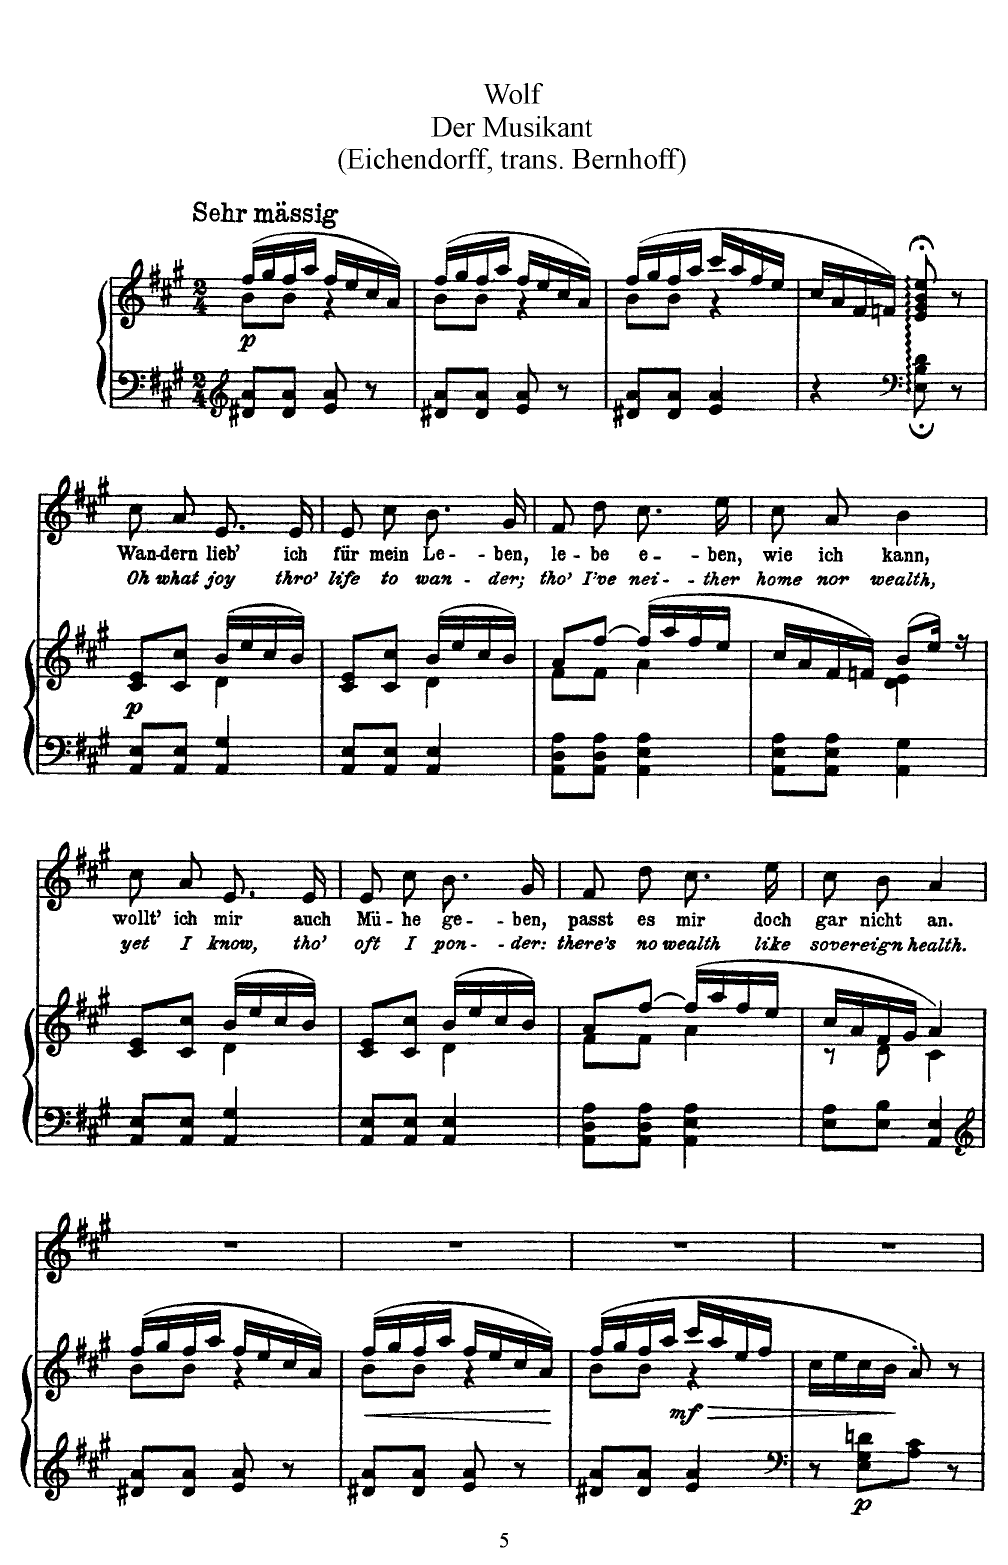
**kern	**kern	**dynam	**kern	**text	**text
*part2	*part2	*part2	*part1	*part1	*part1
*staff3	*staff2	*staff2/3	*staff1	*staff1	*staff1
*I"Piano	*	*	*I"Voice	*	*
*I'Pno	*	*	*	*	*
*clefG2	*clefG2	*	*clefG2	*	*
*k[f#c#g#]	*k[f#c#g#]	*	*k[f#c#g#]	*	*
*M2/4	*M2/4	*	*M2/4	*	*
=1	=1	=1	=1	=1	=1
*	*^	*	*	*	*
!	!	!	!	!LO:TX:a:B:t=Sehr mässig	!	!
!	!	!	!LO:DY:b	!	!	!
8d#X/ 8a/L	(16ff#/LL	8b\L	p	2r	.	.
.	16gg#/	.	.	.	.	.
8d#/ 8a/J	16ff#/	8b\J	.	.	.	.
.	16aa/JJ	.	.	.	.	.
8e/ 8a/	16ff#/LL	4r	.	.	.	.
.	16ee/	.	.	.	.	.
8r	16cc#/	.	.	.	.	.
.	16a/JJ)	.	.	.	.	.
=2	=2	=2	=2	=2	=2	=2
8d#X/ 8a/L	(16ff#/LL	8b\L	.	2r	.	.
.	16gg#/	.	.	.	.	.
8d#/ 8a/J	16ff#/	8b\J	.	.	.	.
.	16aa/JJ	.	.	.	.	.
8e/ 8a/	16ff#/LL	4r	.	.	.	.
.	16ee/	.	.	.	.	.
8r	16cc#/	.	.	.	.	.
.	16a/JJ)	.	.	.	.	.
=3	=3	=3	=3	=3	=3	=3
8d#X/ 8a/L	(16ff#/LL	8b\L	.	2r	.	.
.	16gg#/	.	.	.	.	.
8d#/ 8a/J	16ff#/	8b\J	.	.	.	.
.	16aa/JJ	.	.	.	.	.
4e/ 4a/	16ccc#/LL	4r	.	.	.	.
.	16aa/	.	.	.	.	.
.	16ff#/	.	.	.	.	.
.	16ee/JJ	.	.	.	.	.
*	*v	*v	*	*	*	*
=4	=4	=4	=4	=4	=4
4r	16cc#/LL	.	2r	.	.
.	16a/	.	.	.	.
.	16f#/	.	.	.	.
.	16fn/JJ)	.	.	.	.
*clefF4	*	*	*	*	*
8E\;< 8B\;< 8d\;<	8e/;< 8g#/;< 8b/;< 8ee/;<	.	.	.	.
8r	8r	.	.	.	.
=5	=5	=5	=5	=5	=5
*	*	*	*k[f#c#g#]	*	*
*	*^	*	*	*	*
!	!	!	!	!LO:TX:a:t=Voice	!	!
!	!	!	!LO:DY:b	!	!	!
8AA/ 8E/L	8c#/ 8e/L	4ryy	p	8cc#\L	Wand-	Oh
8AA/ 8E/J	8c#/ 8cc#/J	.	.	8a\J	-dern	what
4AA/ 4G#/	(16b/LL	4d\	.	8.e/L	lieb’	joy
.	16ee/	.	.	.	.	.
.	16cc#/	.	.	.	.	.
.	16b/JJ)	.	.	16e/Jk	ich	thro’
=6	=6	=6	=6	=6	=6	=6
8AA/ 8E/L	8c#/ 8e/L	4ryy	.	8e/L	für	life
8AA/ 8E/J	8c#/ 8cc#/J	.	.	8cc#/J	mein	to
4AA/ 4E/	(16b/LL	4d\	.	8.b/L	Le-	wan-
.	16ee/	.	.	.	.	.
.	16cc#/	.	.	.	.	.
.	16b/JJ)	.	.	16g#/Jk	-ben,	-der;
=7	=7	=7	=7	=7	=7	=7
8AA\ 8D\ 8A\L	8a/L	8f#\L	.	8f#/L	le-	tho’
8AA\ 8D\ 8A\J	[8ff#/J	8f#\J	.	8dd/J	-be	I’ve
4AA\ 4E\ 4A\	(16ff#/LL]	4a\	.	8.cc#\L	e-	nei-
.	16aa/	.	.	.	.	.
.	16ff#/	.	.	.	.	.
.	16ee/JJ	.	.	16ee\Jk	-ben,	-ther
=8	=8	=8	=8	=8	=8	=8
8AA\ 8E\ 8A\L	16cc#/LL	4ryy	.	8cc#\L	wie	home
.	16a/	.	.	.	.	.
8AA\ 8E\ 8A\J	16f#/	.	.	8a\J	ich	nor
.	16fn/JJ)	.	.	.	.	.
4AA\ 4G#\	(8b/L	4d\ 4e\	.	4b\	kann,	wealth,
.	16ee/Jk)	.	.	.	.	.
.	16r	.	.	.	.	.
=9	=9	=9	=9	=9	=9	=9
8AA/ 8E/L	8c#/ 8e/L	4ryy	.	8cc#\L	wollt'	yet
8AA/ 8E/J	8c#/ 8cc#/J	.	.	8a\J	ich	I
4AA/ 4G#/	(16b/LL	4d\	.	8.e/L	mir	know,
.	16ee/	.	.	.	.	.
.	16cc#/	.	.	.	.	.
.	16b/JJ)	.	.	16e/Jk	auch	tho’
=10	=10	=10	=10	=10	=10	=10
8AA/ 8E/L	8c#/ 8e/L	4ryy	.	8e/L	Mü-	oft
8AA/ 8E/J	8c#/ 8cc#/J	.	.	8cc#/J	-he	I
4AA/ 4E/	(16b/LL	4d\	.	8.b/L	ge-	pon-
.	16ee/	.	.	.	.	.
.	16cc#/	.	.	.	.	.
.	16b/JJ)	.	.	16g#/Jk	-ben,	-der:
=11	=11	=11	=11	=11	=11	=11
8AA\ 8D\ 8A\L	8a/L	8f#\L	.	8f#/L	passt	there’s
8AA\ 8D\ 8A\J	[8ff#/J	8f#\J	.	8dd/J	es	no
4AA\ 4E\ 4A\	(16ff#/LL]	4a\	.	8.cc#\L	mir	wealth
.	16aa/	.	.	.	.	.
.	16ff#/	.	.	.	.	.
.	16ee/JJ	.	.	16ee\Jk	doch	like
=12	=12	=12	=12	=12	=12	=12
8E\ 8A\L	16cc#/LL	8r	.	8cc#\L	gar	sove-
.	16a/	.	.	.	.	.
8E\ 8B\J	16f#/	8d\	.	8b\J	nicht	-reign
.	16g#/JJ	.	.	.	.	.
4AA/ 4E/	4a/)	4c#\	.	4a/	an.	health.
=13	=13	=13	=13	=13	=13	=13
*clefG2	*	*	*	*	*	*
*	*	*	*	*^	*	*
8d#X/ 8a/L	(16ff#/LL	8b\L	.	2r	4b	.	.
.	16gg#/	.	.	.	.	.	.
8d#/ 8a/J	16ff#/	8b\J	.	.	.	.	.
.	16aa/JJ	.	.	.	.	.	.
8e/ 8a/	16ff#/LL	4r	.	.	4ryy	.	.
.	16ee/	.	.	.	.	.	.
8r	16cc#/	.	.	.	.	.	.
.	16a/JJ)	.	.	.	.	.	.
*	*	*	*	*v	*v	*	*
=14	=14	=14	=14	=14	=14	=14
!	!	!	!LO:HP:b	!	!	!
8d#X/ 8a/L	(16ff#/LL	8b\L	<	2r	.	.
.	16gg#/	.	.	.	.	.
8d#/ 8a/J	16ff#/	8b\J	.	.	.	.
.	16aa/JJ	.	.	.	.	.
8e/ 8a/	16ff#/LL	4r	.	.	.	.
.	16ee/	.	.	.	.	.
8r	16cc#/	.	.	.	.	.
.	16a/JJ)	.	[	.	.	.
=15	=15	=15	=15	=15	=15	=15
8d#X/ 8a/L	(16ff#/LL	8b\L	.	2r	.	.
.	16gg#/	.	.	.	.	.
8d#/ 8a/J	16ff#/	8b\J	.	.	.	.
.	16aa/JJ	.	.	.	.	.
!	!	!	!LO:DY:b	!	!	!
4e/ 4a/	16ccc#/LL	4r	mf	.	.	.
!	!	!	!LO:HP:b	!	!	!
.	16aa/	.	>	.	.	.
.	16ee/	.	.	.	.	.
.	16ff#/JJ	.	.	.	.	.
*	*v	*v	*	*	*	*
=16	=16	=16	=16	=16	=16
*clefF4	*	*	*	*	*
8r	16cc#\LL	.	2r	.	.
.	16ee\	.	.	.	.
!	!	!LO:DY:b=2	!	!	!
8E\ 8G#\ 8dn\L	16cc#\	p	.	.	.
.	16b\JJ	]	.	.	.
8A\ 8c#\J	8a/)	.	.	.	.
8r	8r	.	.	.	.
=	=	=	=	=	=
*-	*-	*-	*-	*-	*-
